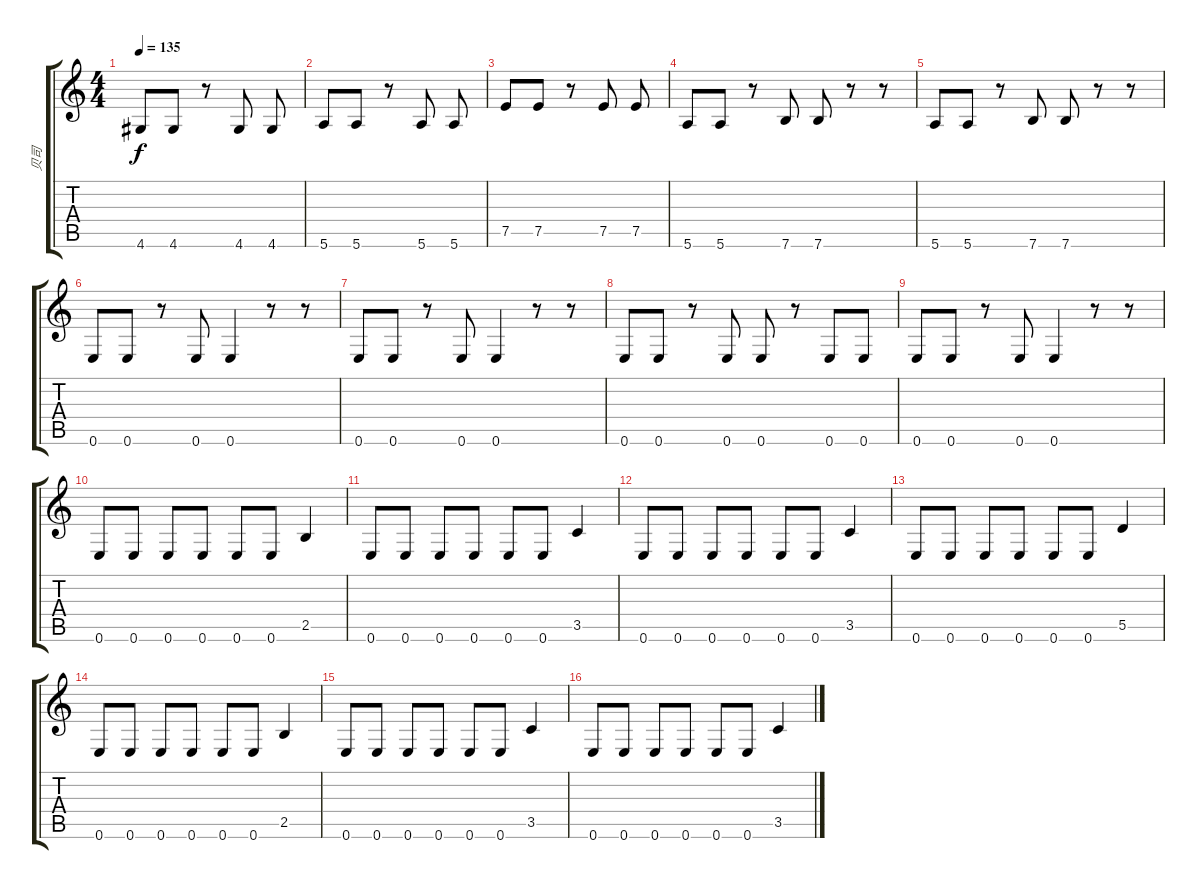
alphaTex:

\track ("贝司" "贝司") {instrument electricbasspick}
\staff {score tabs}
\tuning (E4 B3 G3 D3 A2 E2) {hide}
\ts (4 4)
\tempo 135
\clef g2
\ks c
4.6.8{dy f} 4.6.8 r.8 4.6.8 4.6.8 |
5.6.8 5.6.8 r.8 5.6.8 5.6.8 |
7.5.8 7.5.8 r.8 7.5.8 7.5.8 |
5.6.8 5.6.8 r.8 7.6.8 7.6.8 r.8 r.8 |
5.6.8 5.6.8 r.8 7.6.8 7.6.8 r.8 r.8 |
0.6.8 0.6.8 r.8 0.6.8 0.6.4 r.8 r.8 |
0.6.8 0.6.8 r.8 0.6.8 0.6.4 r.8 r.8 |
0.6.8 0.6.8 r.8 0.6.8 0.6.8 r.8 0.6.8 0.6.8 |
0.6.8 0.6.8 r.8 0.6.8 0.6.4 r.8 r.8 |
0.6.8 0.6.8 0.6.8 0.6.8 0.6.8 0.6.8 2.5.4 |
0.6.8 0.6.8 0.6.8 0.6.8 0.6.8 0.6.8 3.5.4 |
0.6.8 0.6.8 0.6.8 0.6.8 0.6.8 0.6.8{txt ""} 3.5.4 |
0.6.8 0.6.8 0.6.8 0.6.8 0.6.8 0.6.8 5.5.4 |
0.6.8 0.6.8 0.6.8 0.6.8 0.6.8 0.6.8 2.5.4 |
0.6.8 0.6.8 0.6.8 0.6.8 0.6.8 0.6.8 3.5.4 |
0.6.8 0.6.8 0.6.8 0.6.8 0.6.8 0.6.8 3.5.4
